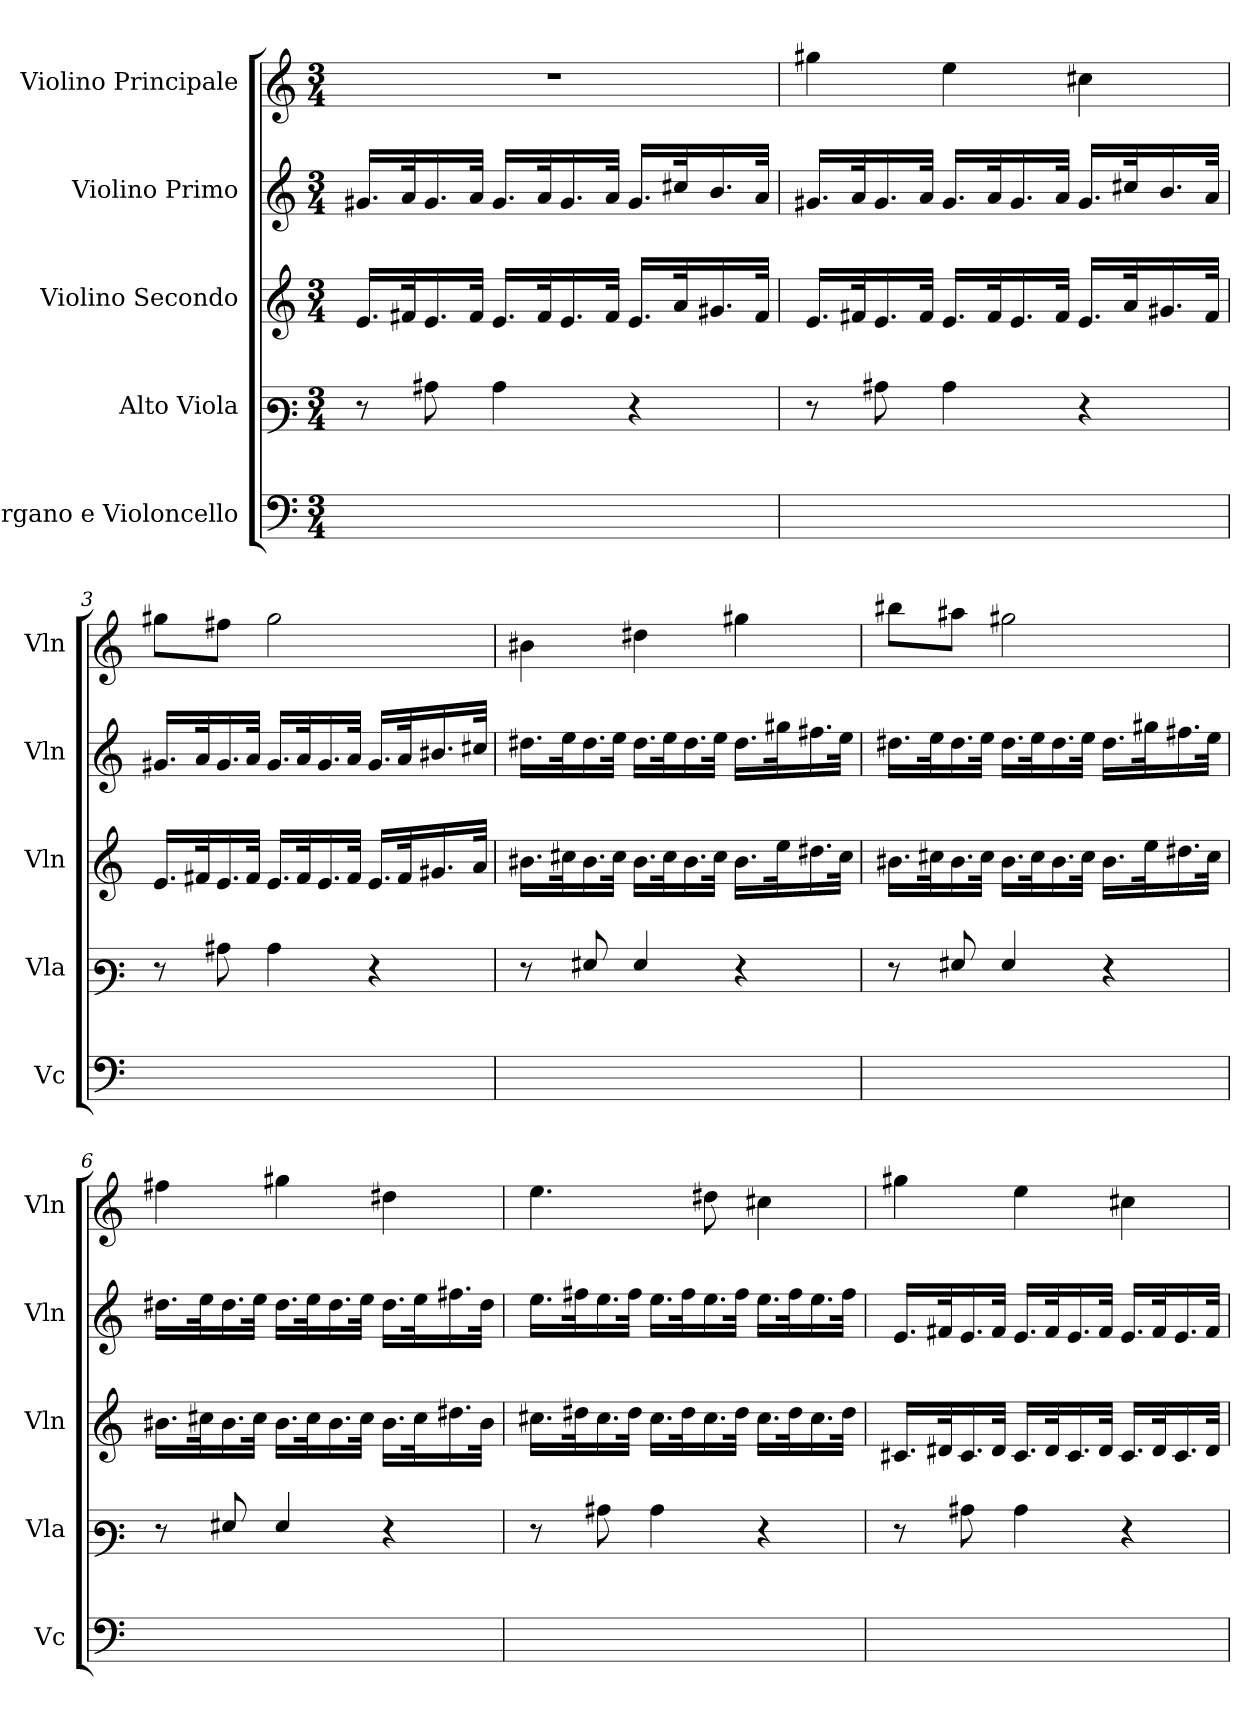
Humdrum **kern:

**kern	**kern	**kern	**kern	**kern
*part5	*part4	*part3	*part2	*part1
*staff5	*staff4	*staff3	*staff2	*staff1
*I"Organo e Violoncello	*I"Alto Viola	*I"Violino Secondo	*I"Violino Primo	*I"Violino Principale
*I'Vc	*I'Vla	*I'Vln	*I'Vln	*I'Vln
*clefF4	*clefF3	*clefG2	*clefG2	*clefG2
*M3/4	*M3/4	*M3/4	*M3/4	*M3/4
=1	=1	=1	=1	=1
2.ryy	8r	16.e/LL	16.g#/LL	2.r
.	.	32f#/k	32a/k	.
.	8c#\	16.e/	16.g#/	.
.	.	32f#/JJk	32a/JJk	.
.	4c#\	16.e/LL	16.g#/LL	.
.	.	32f#/k	32a/k	.
.	.	16.e/	16.g#/	.
.	.	32f#/JJk	32a/JJk	.
.	4r	16.e/LL	16.g#/LL	.
.	.	32a/k	32cc#/k	.
.	.	16.g#/	16.b/	.
.	.	32f#/JJk	32a/JJk	.
=2	=2	=2	=2	=2
2.ryy	8r	16.e/LL	16.g#/LL	4gg#\
.	.	32f#/k	32a/k	.
.	8c#\	16.e/	16.g#/	.
.	.	32f#/JJk	32a/JJk	.
.	4c#\	16.e/LL	16.g#/LL	4ee\
.	.	32f#/k	32a/k	.
.	.	16.e/	16.g#/	.
.	.	32f#/JJk	32a/JJk	.
.	4r	16.e/LL	16.g#/LL	4cc#\
.	.	32a/k	32cc#/k	.
.	.	16.g#/	16.b/	.
.	.	32f#/JJk	32a/JJk	.
=3	=3	=3	=3	=3
2.ryy	8r	16.e/LL	16.g#/LL	8gg#\L
.	.	32f#/k	32a/k	.
.	8c#\	16.e/	16.g#/	8ff#\J
.	.	32f#/JJk	32a/JJk	.
.	4c#\	16.e/LL	16.g#/LL	2gg#\
.	.	32f#/k	32a/k	.
.	.	16.e/	16.g#/	.
.	.	32f#/JJk	32a/JJk	.
.	4r	16.e/LL	16.g#/LL	.
.	.	32f#/k	32a/k	.
.	.	16.g#/	16.b#/	.
.	.	32a/JJk	32cc#/JJk	.
=4	=4	=4	=4	=4
2.ryy	8r	16.b#\LL	16.dd#\LL	4b#\
.	.	32cc#\k	32ee\k	.
.	8G#/	16.b#\	16.dd#\	.
.	.	32cc#\JJk	32ee\JJk	.
.	4G#/	16.b#\LL	16.dd#\LL	4dd#\
.	.	32cc#\k	32ee\k	.
.	.	16.b#\	16.dd#\	.
.	.	32cc#\JJk	32ee\JJk	.
.	4r	16.b#\LL	16.dd#\LL	4gg#\
.	.	32ee\k	32gg#\k	.
.	.	16.dd#\	16.ff#\	.
.	.	32cc#\JJk	32ee\JJk	.
=5	=5	=5	=5	=5
2.ryy	8r	16.b#\LL	16.dd#\LL	8bb#\L
.	.	32cc#\k	32ee\k	.
.	8G#/	16.b#\	16.dd#\	8aa#\J
.	.	32cc#\JJk	32ee\JJk	.
.	4G#/	16.b#\LL	16.dd#\LL	2gg#\
.	.	32cc#\k	32ee\k	.
.	.	16.b#\	16.dd#\	.
.	.	32cc#\JJk	32ee\JJk	.
.	4r	16.b#\LL	16.dd#\LL	.
.	.	32ee\k	32gg#\k	.
.	.	16.dd#\	16.ff#\	.
.	.	32cc#\JJk	32ee\JJk	.
=6	=6	=6	=6	=6
2.ryy	8r	16.b#\LL	16.dd#\LL	4ff#\
.	.	32cc#\k	32ee\k	.
.	8G#/	16.b#\	16.dd#\	.
.	.	32cc#\JJk	32ee\JJk	.
.	4G#/	16.b#\LL	16.dd#\LL	4gg#\
.	.	32cc#\k	32ee\k	.
.	.	16.b#\	16.dd#\	.
.	.	32cc#\JJk	32ee\JJk	.
.	4r	16.b#\LL	16.dd#\LL	4dd#\
.	.	32cc#\k	32ee\k	.
.	.	16.dd#\	16.ff#\	.
.	.	32b#\JJk	32dd#\JJk	.
=7	=7	=7	=7	=7
2.ryy	8r	16.cc#\LL	16.ee\LL	4.ee\
.	.	32dd#\k	32ff#\k	.
.	8c#\	16.cc#\	16.ee\	.
.	.	32dd#\JJk	32ff#\JJk	.
.	4c#\	16.cc#\LL	16.ee\LL	.
.	.	32dd#\k	32ff#\k	.
.	.	16.cc#\	16.ee\	8dd#\
.	.	32dd#\JJk	32ff#\JJk	.
.	4r	16.cc#\LL	16.ee\LL	4cc#\
.	.	32dd#\k	32ff#\k	.
.	.	16.cc#\	16.ee\	.
.	.	32dd#\JJk	32ff#\JJk	.
=8	=8	=8	=8	=8
2.ryy	8r	16.c#/LL	16.e/LL	4gg#\
.	.	32d#/k	32f#/k	.
.	8c#\	16.c#/	16.e/	.
.	.	32d#/JJk	32f#/JJk	.
.	4c#\	16.c#/LL	16.e/LL	4ee\
.	.	32d#/k	32f#/k	.
.	.	16.c#/	16.e/	.
.	.	32d#/JJk	32f#/JJk	.
.	4r	16.c#/LL	16.e/LL	4cc#\
.	.	32d#/k	32f#/k	.
.	.	16.c#/	16.e/	.
.	.	32d#/JJk	32f#/JJk	.
=	=	=	=	=
*-	*-	*-	*-	*-
